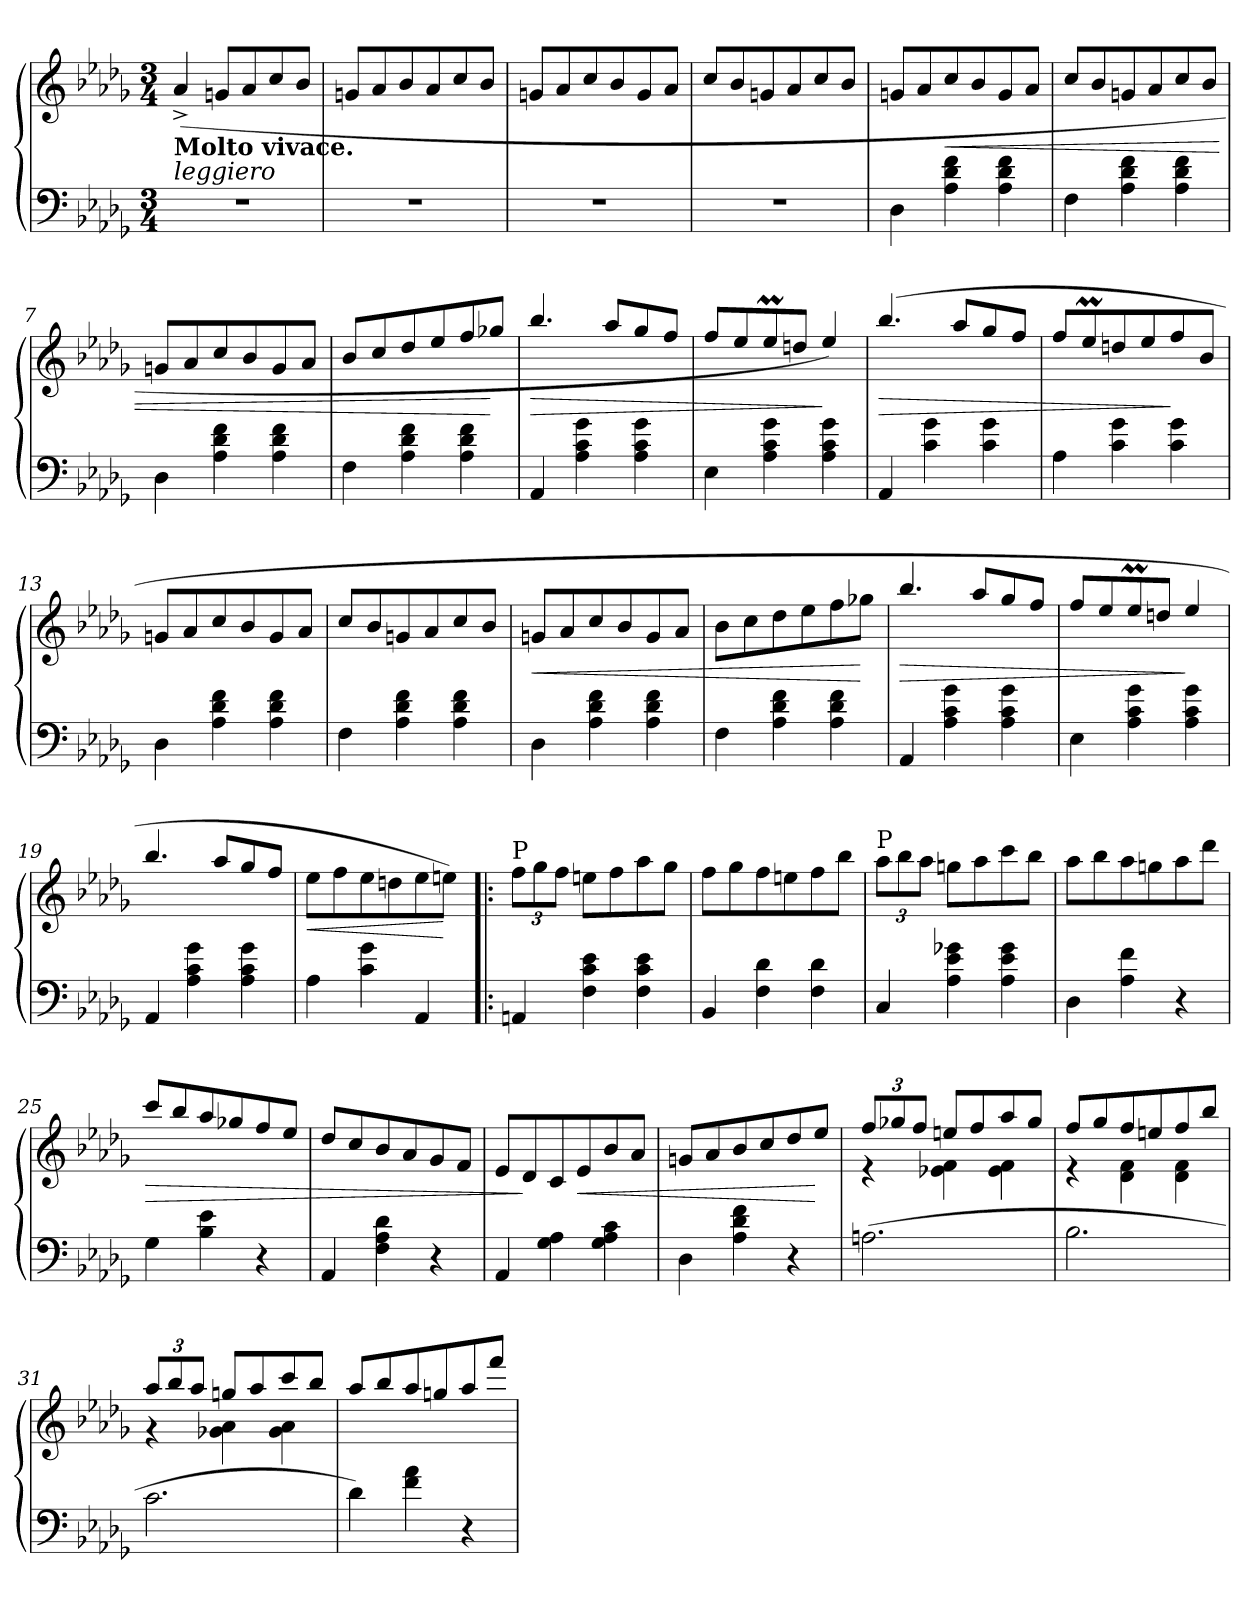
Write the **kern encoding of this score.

**kern	**kern	**dynam
*part2	*part1	*part1
*staff2	*staff1	*staff1
*clefF4	*clefG2	*
*k[b-e-a-d-g-]	*k[b-e-a-d-g-]	*
*D-:	*D-:	*
*M3/4	*M3/4	*
=1	=1	=1
!	!LO:TX:b:B:t=Molto vivace.	!
!	!LO:TX:b:i:t=leggiero	!
2.rF	(>4a-^/	.
.	8gn/L	.
.	8a-/	.
.	8cc/	.
.	8b-/J	.
=2	=2	=2
2.rF	8gn/L	.
.	8a-/	.
.	8b-/	.
.	8a-/	.
.	8cc/	.
.	8b-/J	.
=3	=3	=3
2.rF	8gn/L	.
.	8a-/	.
.	8cc/	.
.	8b-/	.
.	8g/	.
.	8a-/J	.
=4	=4	=4
2.rF	8cc/L	.
.	8b-/	.
.	8gn/	.
.	8a-/	.
.	8cc/	.
.	8b-/J	.
=5	=5	=5
4D-\	8gn/L	.
.	8a-/	.
!	!	!LO:HP:b
4A-\ 4d-\ 4f\	8cc/	<
.	8b-/	.
4A-\ 4d-\ 4f\	8g/	.
.	8a-/J	.
=6	=6	=6
4F\	8cc/L	.
.	8b-/	.
4A-\ 4d-\ 4f\	8gn/	.
.	8a-/	.
4A-\ 4d-\ 4f\	8cc/	.
.	8b-/J	.
=7	=7	=7
4D-\	8gn/L	.
.	8a-/	.
4A-\ 4d-\ 4f\	8cc/	.
.	8b-/	.
4A-\ 4d-\ 4f\	8g/	.
.	8a-/J	.
!!LO:LB:g=z
=8	=8	=8
4F\	8b-/L	.
.	8cc/	.
4A-\ 4d-\ 4f\	8dd-/	.
.	8ee-/	.
4A-\ 4d-\ 4f\	8ff/	.
.	8gg-X/J	[
=9	=9	=9
!	!	!LO:HP:b
4AA-/	4.bb-/	>
4A-\ 4c\ 4g-\	.	.
.	8aa-/L	.
4A-\ 4c\ 4g-\	8gg-/	.
.	8ff/J	.
=10	=10	=10
4E-\	8ff/L	.
.	8ee-/	.
4A-\ 4c\ 4g-\	8ee-M/	.
.	8ddn/J	.
4A-\ 4c\ 4g-\	4ee-/)	]
=11	=11	=11
!	!	!LO:HP:b
4AA-/	(>4.bb-/	>
4c\ 4g-\	.	.
.	8aa-/L	.
4c\ 4g-\	8gg-/	.
.	8ff/J	.
=12	=12	=12
4A-\	8ff/L	.
.	8ee-M/	.
4c\ 4g-\	8ddn/	.
.	8ee-/	.
4c\ 4g-\	8ff/	]
.	8b-/J	.
=13	=13	=13
4D-\	8gn/L	.
.	8a-/	.
4A-\ 4d-\ 4f\	8cc/	.
.	8b-/	.
4A-\ 4d-\ 4f\	8g/	.
.	8a-/J	.
=14	=14	=14
4F\	8cc/L	.
.	8b-/	.
4A-\ 4d-\ 4f\	8gn/	.
.	8a-/	.
4A-\ 4d-\ 4f\	8cc/	.
.	8b-/J	.
!!LO:LB:g=z
=15	=15	=15
!	!	!LO:HP:b
4D-\	8gn/L	<
.	8a-/	.
4A-\ 4d-\ 4f\	8cc/	.
.	8b-/	.
4A-\ 4d-\ 4f\	8g/	.
.	8a-/J	.
=16	=16	=16
4F\	8b-\L	.
.	8cc\	.
4A-\ 4d-\ 4f\	8dd-\	.
.	8ee-\	.
4A-\ 4d-\ 4f\	8ff\	.
.	8gg-X\J	[
=17	=17	=17
!	!	!LO:HP:b
4AA-/	4.bb-/	>
4A-\ 4c\ 4g-\	.	.
.	8aa-/L	.
4A-\ 4c\ 4g-\	8gg-/	.
.	8ff/J	.
=18	=18	=18
4E-\	8ff/L	.
.	8ee-/	.
4A-\ 4c\ 4g-\	8ee-M/	.
.	8ddn/J	.
4A-\ 4c\ 4g-\	4ee-/	]
=19	=19	=19
4AA-/	4.bb-/	.
4A-\ 4c\ 4g-\	.	.
.	8aa-/L	.
4A-\ 4c\ 4g-\	8gg-/	.
.	8ff/J	.
=20	=20	=20
!	!	!LO:HP:b
4A-\	8ee-\L	<
.	8ff\	.
4c\ 4g-\	8ee-\	.
.	8ddn\	.
4AA-/	8ee-\	.
.	8een\J)	[
!!LO:LB:g=z
=21!|:	=21!|:	=21!|:
*	*Xbrackettup	*
!	!LO:TX:a:t=P	!
4AAn/	12ff\L	.
.	12gg-\	.
.	12ff\J	.
4F\ 4c\ 4e-\	8een\L	.
.	8ff\	.
4F\ 4c\ 4e-\	8aa-\	.
.	8gg-\J	.
=22	=22	=22
4BB-/	8ff\L	.
.	8gg-\	.
4F\ 4d-\	8ff\	.
.	8een\	.
4F\ 4d-\	8ff\	.
.	8bb-\J	.
=23	=23	=23
!	!LO:TX:a:t=P	!
4C/	12aa-\L	.
.	12bb-\	.
.	12aa-\J	.
4A-\ 4e-\ 4g-X\	8ggn\L	.
.	8aa-\	.
4A-\ 4e-\ 4g-\	8ccc\	.
.	8bb-\J	.
=24	=24	=24
4D-\	8aa-\L	.
.	8bb-\	.
4A-\ 4f\	8aa-\	.
.	8ggn\	.
4r	8aa-\	.
.	8ddd-\J	.
=25	=25	=25
!	!	!LO:HP:b
4G-\	8ccc/L	>
.	8bb-/	.
4B-\ 4e-\	8aa-/	.
.	8gg-X/	.
4r	8ff/	.
.	8ee-/J	.
!!LO:LB:g=z
=26	=26	=26
4AA-/	8dd-/L	.
.	8cc/	.
4F\ 4A-\ 4d-\	8b-/	.
.	8a-/	.
4r	8g-/	.
.	8f/J	.
=27	=27	=27
4AA-/	8e-/L	.
.	8d-/	]
4G-\ 4A-\	8c/	.
!	!	!LO:HP:b
.	8e-/	<
4G-\ 4A-\ 4c\	8b-/	.
.	8a-/J	.
=28	=28	=28
4D-\	8gn/L	.
.	8a-/	.
4A-\ 4d-\ 4f\	8b-/	.
.	8cc/	.
4r	8dd-/	.
.	8ee-/J	[
=29	=29	=29
*	*^	*
(>2.An\	12ff/L	4re	.
.	12gg-X/	.	.
.	12ff/J	.	.
.	8een/L	4e-X\ 4f\	.
.	8ff/	.	.
.	8aa-/	4e-\ 4f\	.
.	8gg-/J	.	.
=30	=30	=30	=30
2.B-\	8ff/L	4re	.
.	8gg-/	.	.
.	8ff/	4d-\ 4f\	.
.	8een/	.	.
.	8ff/	4d-\ 4f\	.
.	8bb-/J	.	.
!!LO:PB:g=z	!!
=31	=31	=31	=31
2.c\	12aa-/L	4r	.
.	12bb-/	.	.
.	12aa-/J	.	.
.	8ggn/L	4g-X\ 4a-\	.
.	8aa-/	.	.
.	8ccc/	4g-\ 4a-\	.
.	8bb-/J	.	.
*	*v	*v	*
=32	=32	=32
4d-\)	8aa-/L	.
.	8bb-/	.
4f\ 4a-\	8aa-/	.
.	8ggn/	.
4r	8aa-/	.
.	8fff/J	.
=	=	=
*-	*-	*-
